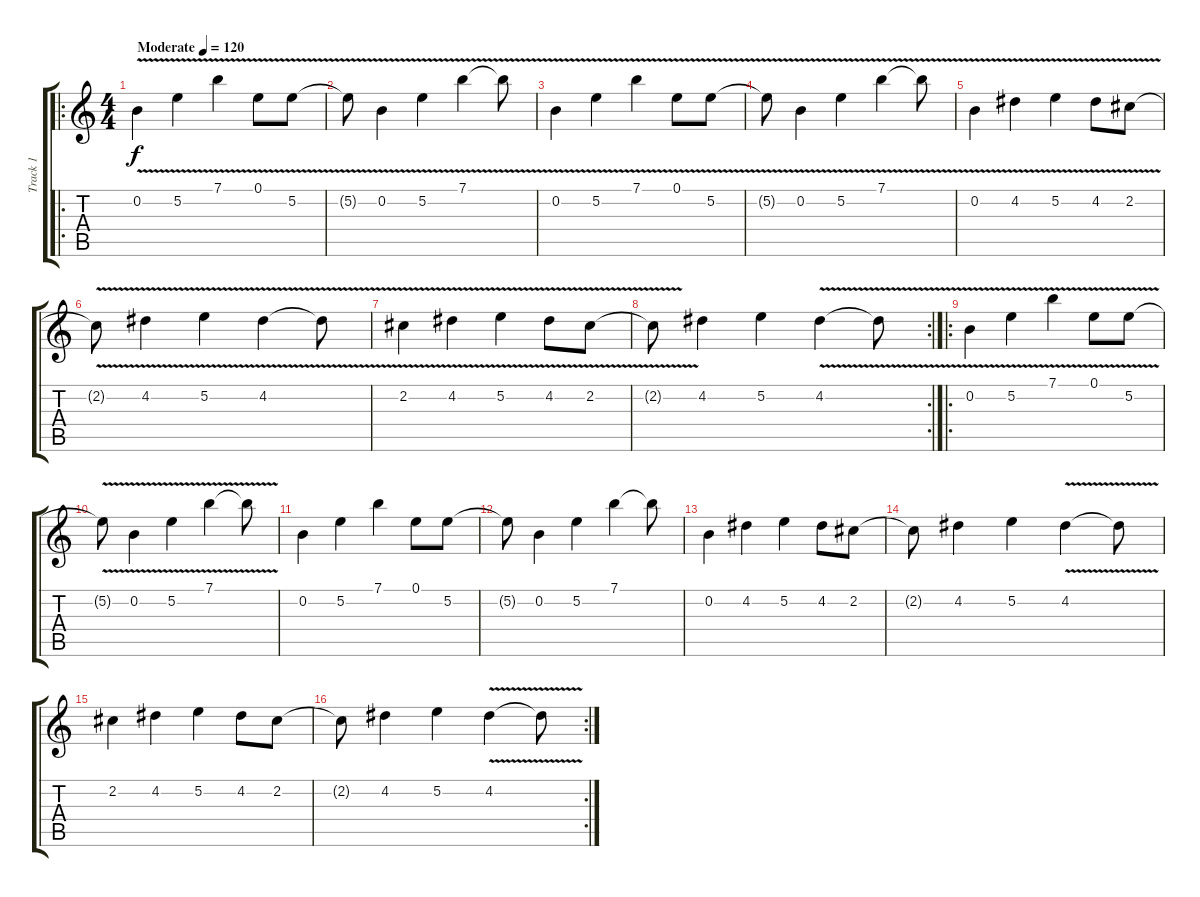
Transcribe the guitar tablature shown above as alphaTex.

\track ("Track 1" "Track 1") {instrument acousticguitarsteel}
\staff {score tabs}
\tuning (E4 B3 G3 D3 A2 E2) {hide}
\ro
\ts (4 4)
\tempo (120 "Moderate")
\clef g2
\ks c
0.2{v}.4{dy f instrument acousticguitarsteel} 5.2{v}.4 7.1{v}.4 0.1{v}.8 5.2{v}.8 |
5.2{t}.8 0.2{v}.4 5.2{v}.4 7.1{v}.4 7.1{t}.8 |
0.2{v}.4 5.2{v}.4 7.1{v}.4 0.1{v}.8 5.2{v}.8 |
5.2{t}.8 0.2{v}.4 5.2{v}.4 7.1{v}.4 7.1{t}.8 |
0.2{v}.4 4.2{v}.4 5.2{v}.4 4.2{v}.8 2.2{v}.8 |
2.2{v t}.8 4.2{v}.4 5.2{v}.4 4.2{v}.4 4.2{v t}.8 |
2.2{v}.4 4.2{v}.4 5.2{v}.4 4.2{v}.8 2.2{v}.8 |
\rc 2
2.2{t}.8 4.2.4 5.2.4 4.2{v}.4 4.2{t}.8 |
\ro
0.2{v}.4 5.2{v}.4 7.1{v}.4 0.1{v}.8 5.2{v}.8 |
5.2{t}.8 0.2{v}.4 5.2{v}.4 7.1{v}.4 7.1{t}.8 |
0.2.4 5.2.4 7.1.4 0.1.8 5.2.8 |
5.2{t}.8 0.2.4 5.2.4 7.1.4 7.1{t}.8 |
0.2.4 4.2.4 5.2.4 4.2.8 2.2.8 |
2.2{t}.8 4.2.4 5.2.4 4.2{v}.4 4.2{t}.8 |
2.2.4 4.2.4 5.2.4 4.2.8 2.2.8 |
\rc 2
2.2{t}.8 4.2.4 5.2.4 4.2{v}.4 4.2{t}.8
